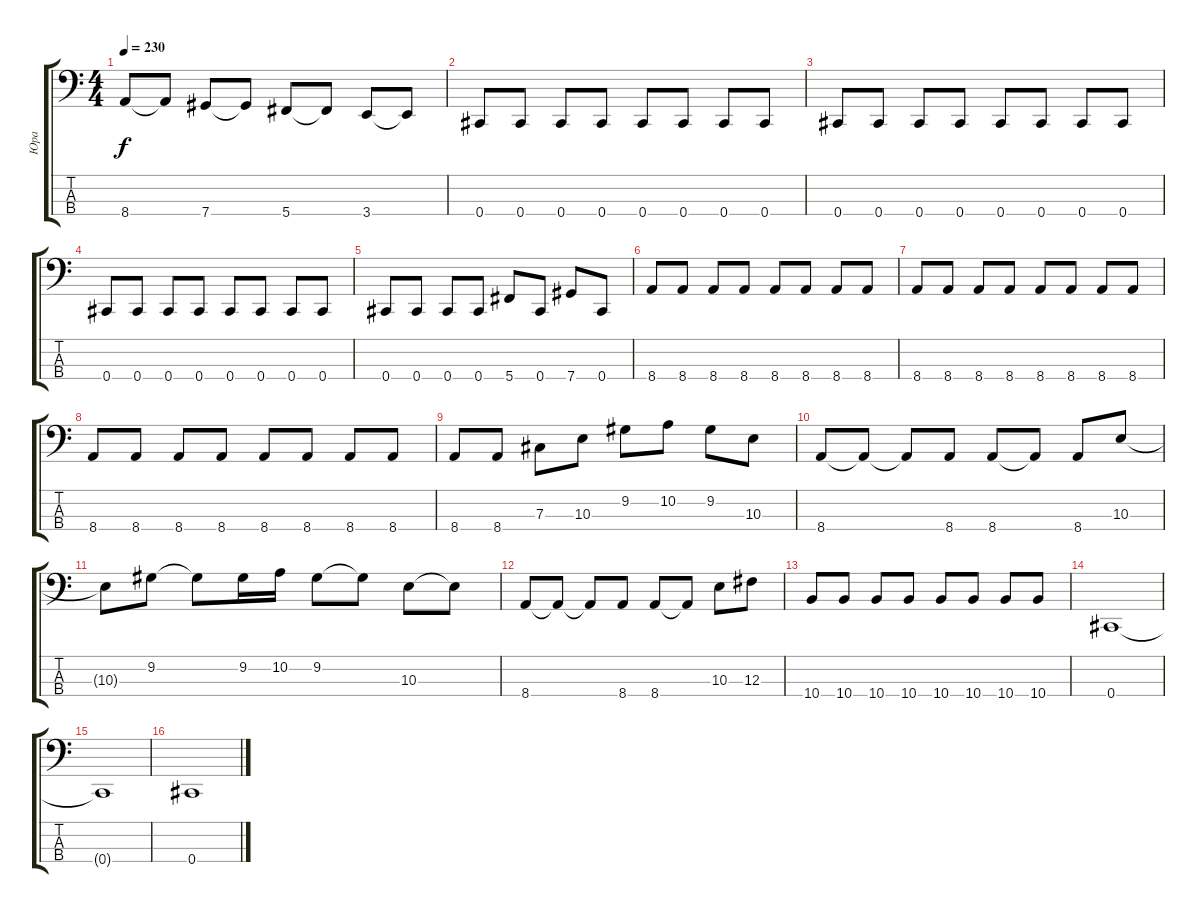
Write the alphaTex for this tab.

\track ("Юра" "Юра") {instrument acousticbass}
\staff {score tabs}
\tuning (E2 B1 Gb1 Db1) {hide}
\ts (4 4)
\tempo 230
\clef f4
\ks c
8.4.8{dy f} 8.4{t}.8 7.4.8 7.4{t}.8 5.4.8 5.4{t}.8 3.4.8 3.4{t}.8 |
0.4.8 0.4.8 0.4.8 0.4.8 0.4.8 0.4.8 0.4.8 0.4.8 |
0.4.8 0.4.8 0.4.8 0.4.8 0.4.8 0.4.8 0.4.8 0.4.8 |
0.4.8 0.4.8 0.4.8 0.4.8 0.4.8 0.4.8 0.4.8 0.4.8 |
0.4.8 0.4.8 0.4.8 0.4.8 5.4.8 0.4.8 7.4.8 0.4.8 |
8.4.8 8.4.8 8.4.8 8.4.8 8.4.8 8.4.8 8.4.8 8.4.8 |
8.4.8 8.4.8 8.4.8 8.4.8 8.4.8 8.4.8 8.4.8 8.4.8 |
8.4.8 8.4.8 8.4.8 8.4.8 8.4.8 8.4.8 8.4.8 8.4.8 |
8.4.8 8.4.8 7.3.8 10.3.8 9.2.8 10.2.8 9.2.8 10.3.8 |
8.4.8 8.4{t}.8 8.4{t}.8 8.4.8 8.4.8 8.4{t}.8 8.4.8 10.3.8 |
10.3{t}.8 9.2.8 9.2{t}.8 9.2.16 10.2.16 9.2.8 9.2{t}.8 10.3.8 10.3{t}.8 |
8.4.8 8.4{t}.8 8.4{t}.8 8.4.8 8.4.8 8.4{t}.8 10.3.8 12.3.8 |
10.4.8 10.4.8 10.4.8 10.4.8 10.4.8 10.4.8 10.4.8 10.4.8 |
0.4.1 |
0.4{t}.1 |
0.4.1
